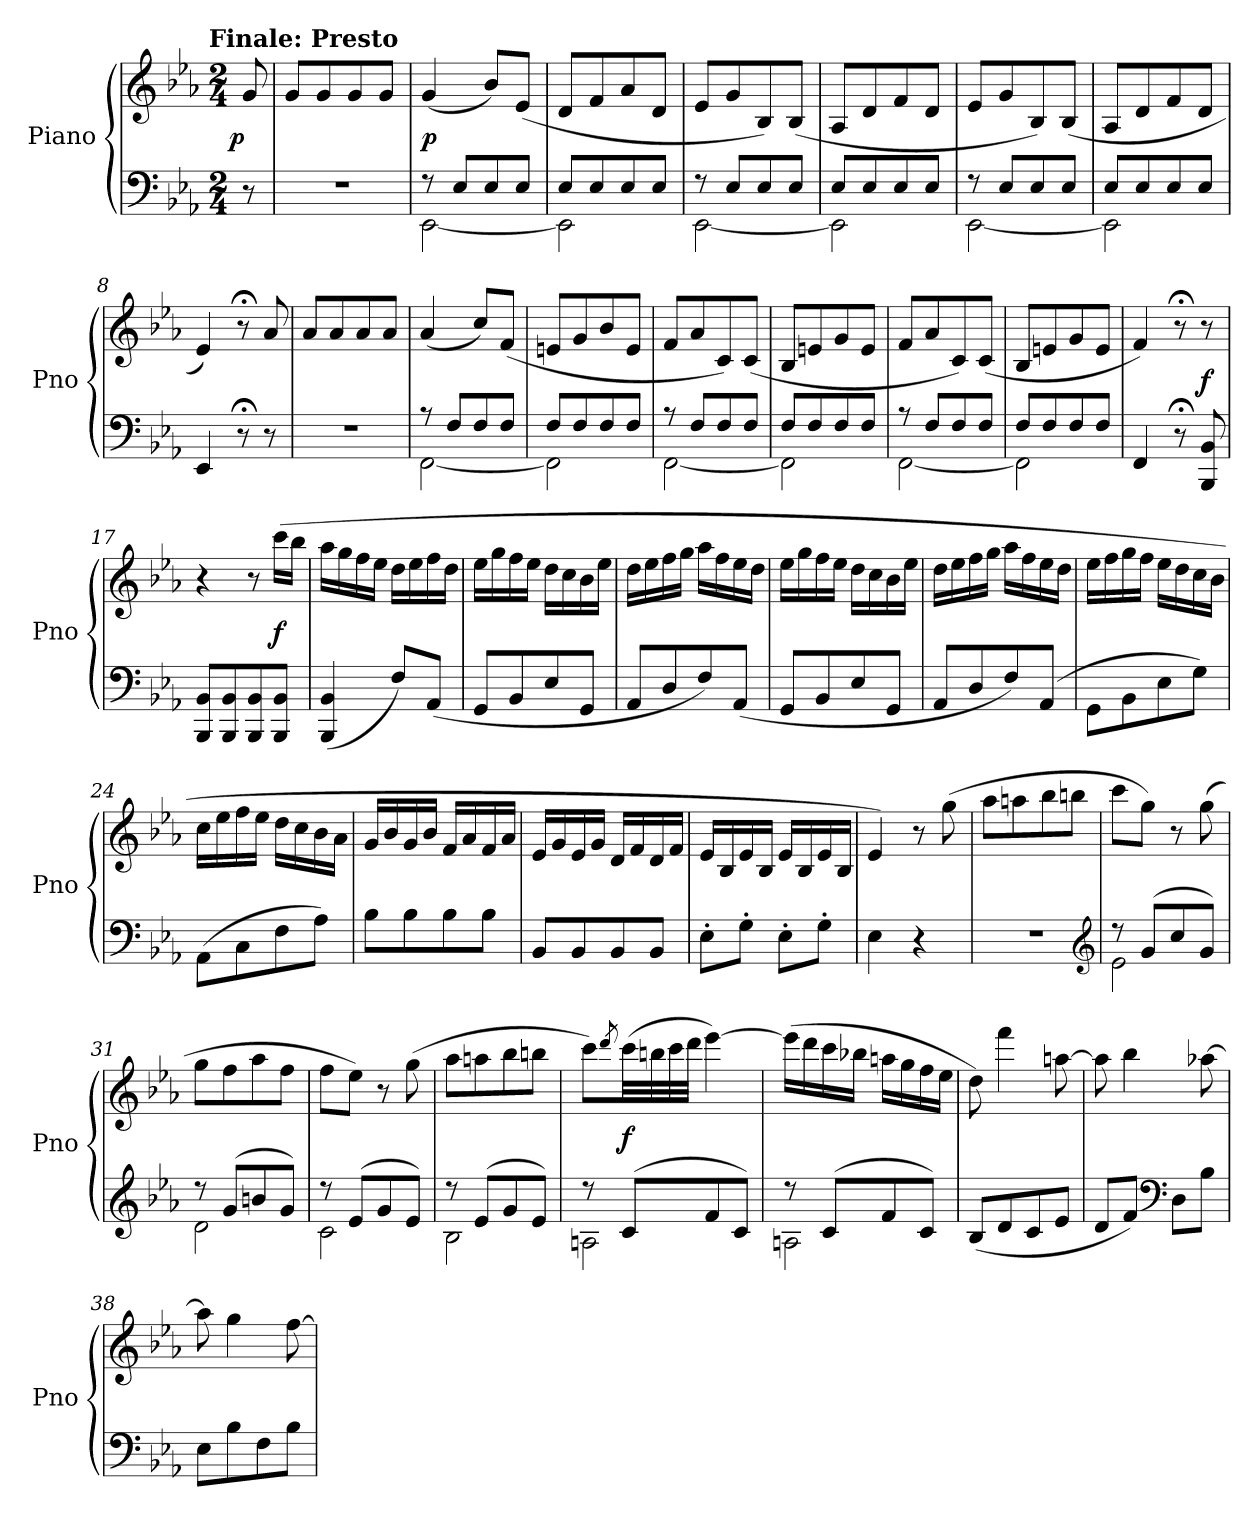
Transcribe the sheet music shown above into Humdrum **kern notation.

**kern	**kern	**dynam
*part1	*part1	*part1
*staff2	*staff1	*staff1/2
*I"Piano	*	*
*I'Pno	*	*
*clefF4	*clefG2	*
*k[b-e-a-]	*k[b-e-a-]	*
*E-:	*E-:	*
!!LO:TX:omd:t=Finale&colon; Presto
*M2/4	*M2/4	*
*MM144	*MM144	*
=	=	=
!	!	!LO:DY:rj
8r	8g	p
=1	=1	=1
2r	8gL	.
.	8g	.
.	8g	.
.	8gJ	.
=2	=2	=2
*^	*	*
8r	[2EE-	(4g	p
8E-L	.	.	.
8E-	.	8b-L)	.
8E-J	.	(8e-J	.
=3	=3	=3	=3
8E-L	2EE-]	8dL	.
8E-	.	8f	.
8E-	.	8a-	.
8E-J	.	8dJ	.
=4	=4	=4	=4
8r	[2EE-	8e-L	.
8E-L	.	8g	.
8E-	.	8B-)	.
8E-J	.	(8B-J	.
=5	=5	=5	=5
8E-L	2EE-]	8A-L	.
8E-	.	8d	.
8E-	.	8f	.
8E-J	.	8dJ	.
=6	=6	=6	=6
8r	[2EE-	8e-L	.
8E-L	.	8g	.
8E-	.	8B-)	.
8E-J	.	(8B-J	.
=7	=7	=7	=7
8E-L	2EE-]	8A-L	.
8E-	.	8d	.
8E-	.	8f	.
8E-J	.	8dJ	.
*v	*v	*	*
=8	=8	=8
4EE-	4e-)	.
8r;<	8r;<	.
8r	8a-	.
!!LO:LB:g=z
=9	=9	=9
2r	8a-L	.
.	8a-	.
.	8a-	.
.	8a-J	.
=10	=10	=10
*^	*	*
8r	[2FF	(4a-	.
8FL	.	.	.
8F	.	8ccL)	.
8FJ	.	(8fJ	.
=11	=11	=11	=11
8FL	2FF]	8enL	.
8F	.	8g	.
8F	.	8b-	.
8FJ	.	8eJ	.
=12	=12	=12	=12
8r	[2FF	8fL	.
8FL	.	8a-	.
8F	.	8c)	.
8FJ	.	(8cJ	.
=13	=13	=13	=13
8FL	2FF]	8B-L	.
8F	.	8en	.
8F	.	8g	.
8FJ	.	8eJ	.
=14	=14	=14	=14
8r	[2FF	8fL	.
8FL	.	8a-	.
8F	.	8c)	.
8FJ	.	(8cJ	.
=15	=15	=15	=15
8FL	2FF]	8B-L	.
8F	.	8en	.
8F	.	8g	.
8FJ	.	8eJ	.
*v	*v	*	*
=16	=16	=16
4FF	4f)	.
8r;<	8r;<	.
8BBB- 8BB-	8r	f
=17	=17	=17
8BBB- 8BB-L	4r	.
8BBB- 8BB-	.	.
8BBB- 8BB-	8r	.
8BBB- 8BB-J	(16cccLL	f
.	16bb-JJ	.
!!LO:LB:g=z
=18	=18	=18
(4BBB- 4BB-	16aa-LL	.
.	16gg	.
.	16ff	.
.	16ee-JJ	.
8FL)	16ddLL	.
.	16ee-	.
(8AA-J	16ff	.
.	16ddJJ	.
=19	=19	=19
8GGL	16ee-LL	.
.	16gg	.
8BB-	16ff	.
.	16ee-JJ	.
8E-	16ddLL	.
.	16cc	.
8GGJ	16b-	.
.	16ee-JJ	.
=20	=20	=20
8AA-L	16ddLL	.
.	16ee-	.
8D	16ff	.
.	16ggJJ	.
8F)	16aa-LL	.
.	16ff	.
(8AA-J	16ee-	.
.	16ddJJ	.
=21	=21	=21
8GGL	16ee-LL	.
.	16gg	.
8BB-	16ff	.
.	16ee-JJ	.
8E-	16ddLL	.
.	16cc	.
8GGJ	16b-	.
.	16ee-JJ	.
=22	=22	=22
8AA-L	16ddLL	.
.	16ee-	.
8D	16ff	.
.	16ggJJ	.
8F)	16aa-LL	.
.	16ff	.
(8AA-J	16ee-	.
.	16ddJJ	.
=23	=23	=23
8GG\L	16ee-LL	.
.	16ff	.
8BB-\	16gg	.
.	16ffJJ	.
8E-\	16ee-LL	.
.	16dd	.
8G\J)	16cc	.
.	16b-JJ	.
!!LO:LB:g=z
=24	=24	=24
(8AA-L	16ccLL	.
.	16ee-	.
8C	16ff	.
.	16ee-JJ	.
8F	16ddLL	.
.	16cc	.
8A-J)	16b-	.
.	16a-JJ	.
=25	=25	=25
8B-L	16gLL	.
.	16b-	.
8B-	16g	.
.	16b-JJ	.
8B-	16fLL	.
.	16a-	.
8B-J	16f	.
.	16a-JJ	.
=26	=26	=26
8BB-L	16e-LL	.
.	16g	.
8BB-	16e-	.
.	16gJJ	.
8BB-	16dLL	.
.	16f	.
8BB-J	16d	.
.	16fJJ	.
=27	=27	=27
8E-'L	16e-LL	.
.	16B-	.
8G'J	16e-	.
.	16B-JJ	.
8E-'L	16e-LL	.
.	16B-	.
8G'J	16e-	.
.	16B-JJ	.
=28	=28	=28
4E-	4e-)	.
4r	8r	.
.	(8gg	.
=29	=29	=29
2r	8aa-L	.
.	8aan	.
.	8bb-	.
.	8bbnJ	.
*clefG2	*	*
=30	=30	=30
*^	*	*
8r	2e-	8cccL	.
(8gL	.	8ggJ)	.
8cc	.	8r	.
8gJ)	.	(8gg	.
!!LO:LB:g=z
=31	=31	=31	=31
8r	2d	8ggL	.
(8gL	.	8ff	.
8bn	.	8aa-	.
8gJ)	.	8ffJ	.
=32	=32	=32	=32
8r	2c	8ffL	.
(8e-L	.	8ee-J)	.
8g	.	8r	.
8e-J)	.	(8gg	.
=33	=33	=33	=33
8r	2B-	8aa-L	.
(8e-L	.	8aan	.
8g	.	8bb-	.
8e-J)	.	8bbnJ	.
=34	=34	=34	=34
8r	2An	8cccL)	.
.	.	8qddd	.
(<8cL	.	(32cccLL	f
.	.	32bbn	.
.	.	32ccc	.
.	.	32dddJJJ	.
8f	.	[4eee-)	.
8cJ)	.	.	.
=35	=35	=35	=35
8r	2An	(16eee-LL]	.
.	.	16ddd	.
(<8cL	.	16ccc	.
.	.	16bb-XJJ	.
8f	.	16aanLL	.
.	.	16gg	.
8cJ)	.	16ff	.
.	.	16ee-JJ	.
*v	*v	*	*
=36	=36	=36
(8B-L	8dd)	.
8d	4fff	.
8c	.	.
8e-J	[8aan	.
=37	=37	=37
8dL	8aa]	.
8fJ)	4bb-	.
*clefF4	*	*
8DL	.	.
8B-J	[8aa-X	.
!!LO:LB:g=z
=38	=38	=38
8E-L	8aa-]	.
8B-	4gg	.
8F	.	.
8B-J	[8ff	.
=	=	=
*-	*-	*-
